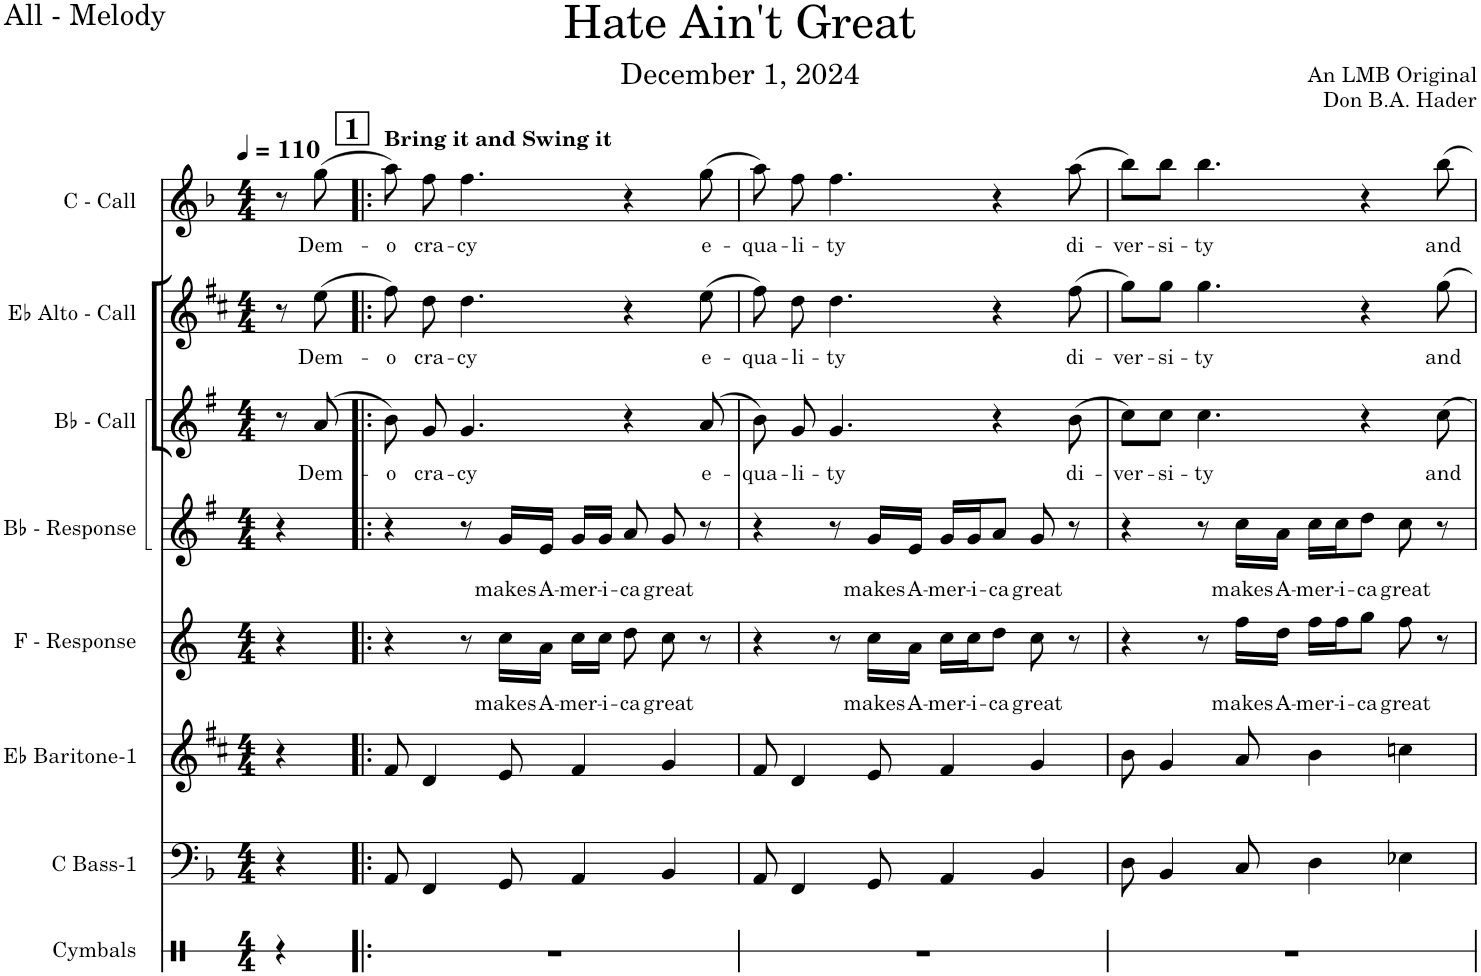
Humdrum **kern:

**kern	**kern	**kern	**kern	**text	**kern	**text	**kern	**text	**kern	**text	**kern	**text
*part8	*part7	*part6	*part5	*part5	*part4	*part4	*part3	*part3	*part2	*part2	*part1	*part1
*staff8	*staff7	*staff6	*staff5	*staff5	*staff4	*staff4	*staff3	*staff3	*staff2	*staff2	*staff1	*staff1
*I"Cymbals	*I"C Bass-1	*I"Eb Baritone-1	*I"F - Response	*	*I"Bb - Response	*	*I"Bb - Call	*	*I"Eb Alto - Call	*	*I"C - Call	*
*I'Cym.	*I'Bass-1	*I'Bari-1	*I'F (R)	*	*I'Bb (R)	*	*I'Bb (C)	*	*I'Alto (C)	*	*I'C (C)	*
*stria1	*	*	*	*	*	*	*	*	*	*	*	*
*clefX	*clefF4	*clefG2	*clefG2	*	*clefG2	*	*clefG2	*	*clefG2	*	*clefG2	*
*	*	*Trd12c21	*Trd4c7	*	*Trd1c2	*	*Trd8c14	*	*Trd5c9	*	*	*
*k[]	*k[b-]	*k[f#c#]	*k[]	*	*k[f#]	*	*k[f#]	*	*k[f#c#]	*	*k[b-]	*
*M4/4	*M4/4	*M4/4	*M4/4	*	*M4/4	*	*M4/4	*	*M4/4	*	*M4/4	*
*MM110	*MM110	*MM110	*MM110	*	*MM110	*	*MM110	*	*MM110	*	*MM110	*
=	=	=	=	=	=	=	=	=	=	=	=	=
4r	4r	4r	4r	.	4r	.	8r	.	8r	.	8r	.
!	!	!	!	!	!	!	!	!LO:LY:b	!	!LO:LY:b	!	!LO:LY:b
.	.	.	.	.	.	.	(8a/	Dem-	(8ee\	Dem-	(8gg\	Dem-
!!LO:REH:place=s1:a:B:cj:fs=14:t=1
=1!|:	=1!|:	=1!|:	=1!|:	=1!|:	=1!|:	=1!|:	=1!|:	=1!|:	=1!|:	=1!|:	=1!|:	=1!|:
!	!	!	!	!	!	!	!	!	!	!	!LO:TX:a:B:t=Bring it and Swing it	!
!	!	!	!	!	!	!	!	!LO:LY:b	!	!LO:LY:b	!	!LO:LY:b
1r	8AA/	8f#/	4r	.	4r	.	8b\)	-o	8ff#\)	-o	8aa\)	-o
!	!	!	!	!	!	!	!	!LO:LY:b	!	!LO:LY:b	!	!LO:LY:b
.	4FF/	4d/	.	.	.	.	8g/	-cra-	8dd\	-cra-	8ff\	-cra-
!	!	!	!	!	!	!	!	!LO:LY:b	!	!LO:LY:b	!	!LO:LY:b
.	.	.	8r	.	8r	.	4.g/	-cy	4.dd\	-cy	4.ff\	-cy
!	!	!	!	!LO:LY:b	!	!LO:LY:b	!	!	!	!	!	!
.	8GG/	8e/	16cc\LL	makes	16g/LL	makes	.	.	.	.	.	.
!	!	!	!	!LO:LY:b	!	!LO:LY:b	!	!	!	!	!	!
.	.	.	16a\JJ	A-	16e/JJ	A-	.	.	.	.	.	.
!	!	!	!	!LO:LY:b	!	!LO:LY:b	!	!	!	!	!	!
.	4AA/	4f#/	16cc\LL	-mer-	16g/LL	-mer-	.	.	.	.	.	.
!	!	!	!	!LO:LY:b	!	!LO:LY:b	!	!	!	!	!	!
.	.	.	16cc\JJ	-i-	16g/JJ	-i-	.	.	.	.	.	.
!	!	!	!	!LO:LY:b	!	!LO:LY:b	!	!	!	!	!	!
.	.	.	8dd\	-ca	8a/	-ca	4r	.	4r	.	4r	.
!	!	!	!	!LO:LY:b	!	!LO:LY:b	!	!	!	!	!	!
.	4BB-/	4g/	8cc\	great	8g/	great	.	.	.	.	.	.
!	!	!	!	!	!	!	!	!LO:LY:b	!	!LO:LY:b	!	!LO:LY:b
.	.	.	8r	.	8r	.	(8a/	e-	(8ee\	e-	(8gg\	e-
=2	=2	=2	=2	=2	=2	=2	=2	=2	=2	=2	=2	=2
!	!	!	!	!	!	!	!	!LO:LY:b	!	!LO:LY:b	!	!LO:LY:b
1r	8AA/	8f#/	4r	.	4r	.	8b\)	-qua-	8ff#\)	-qua-	8aa\)	-qua-
!	!	!	!	!	!	!	!	!LO:LY:b	!	!LO:LY:b	!	!LO:LY:b
.	4FF/	4d/	.	.	.	.	8g/	-li-	8dd\	-li-	8ff\	-li-
!	!	!	!	!	!	!	!	!LO:LY:b	!	!LO:LY:b	!	!LO:LY:b
.	.	.	8r	.	8r	.	4.g/	-ty	4.dd\	-ty	4.ff\	-ty
!	!	!	!	!LO:LY:b	!	!LO:LY:b	!	!	!	!	!	!
.	8GG/	8e/	16cc\LL	makes	16g/LL	makes	.	.	.	.	.	.
!	!	!	!	!LO:LY:b	!	!LO:LY:b	!	!	!	!	!	!
.	.	.	16a\JJ	A-	16e/JJ	A-	.	.	.	.	.	.
!	!	!	!	!LO:LY:b	!	!LO:LY:b	!	!	!	!	!	!
.	4AA/	4f#/	16cc\LL	-mer-	16g/LL	-mer-	.	.	.	.	.	.
!	!	!	!	!LO:LY:b	!	!LO:LY:b	!	!	!	!	!	!
.	.	.	16cc\J	-i-	16g/J	-i-	.	.	.	.	.	.
!	!	!	!	!LO:LY:b	!	!LO:LY:b	!	!	!	!	!	!
.	.	.	8dd\J	-ca	8a/J	-ca	4r	.	4r	.	4r	.
!	!	!	!	!LO:LY:b	!	!LO:LY:b	!	!	!	!	!	!
.	4BB-/	4g/	8cc\	great	8g/	great	.	.	.	.	.	.
!	!	!	!	!	!	!	!	!LO:LY:b	!	!LO:LY:b	!	!LO:LY:b
.	.	.	8r	.	8r	.	(8b\	di-	(8ff#\	di-	(8aa\	di-
=3	=3	=3	=3	=3	=3	=3	=3	=3	=3	=3	=3	=3
!	!	!	!	!	!	!	!	!LO:LY:b	!	!LO:LY:b	!	!LO:LY:b
1r	8D\	8b\	4r	.	4r	.	8cc\L)	-ver-	8gg\L)	-ver-	8bb-\L)	-ver-
!	!	!	!	!	!	!	!	!LO:LY:b	!	!LO:LY:b	!	!LO:LY:b
.	4BB-/	4g/	.	.	.	.	8cc\J	-si-	8gg\J	-si-	8bb-\J	-si-
!	!	!	!	!	!	!	!	!LO:LY:b	!	!LO:LY:b	!	!LO:LY:b
.	.	.	8r	.	8r	.	4.cc\	-ty	4.gg\	-ty	4.bb-\	-ty
!	!	!	!	!LO:LY:b	!	!LO:LY:b	!	!	!	!	!	!
.	8C/	8a/	16ff\LL	makes	16cc\LL	makes	.	.	.	.	.	.
!	!	!	!	!LO:LY:b	!	!LO:LY:b	!	!	!	!	!	!
.	.	.	16dd\JJ	A-	16a\JJ	A-	.	.	.	.	.	.
!	!	!	!	!LO:LY:b	!	!LO:LY:b	!	!	!	!	!	!
.	4D\	4b\	16ff\LL	-mer-	16cc\LL	-mer-	.	.	.	.	.	.
!	!	!	!	!LO:LY:b	!	!LO:LY:b	!	!	!	!	!	!
.	.	.	16ff\J	-i-	16cc\J	-i-	.	.	.	.	.	.
!	!	!	!	!LO:LY:b	!	!LO:LY:b	!	!	!	!	!	!
.	.	.	8gg\J	-ca	8dd\J	-ca	4r	.	4r	.	4r	.
!	!	!	!	!LO:LY:b	!	!LO:LY:b	!	!	!	!	!	!
.	4E-X\	4ccn\	8ff\	great	8cc\	great	.	.	.	.	.	.
!	!	!	!	!	!	!	!	!LO:LY:b	!	!LO:LY:b	!	!LO:LY:b
.	.	.	8r	.	8r	.	8cc\	and	8gg\	and	8bb-\	and
=	=	=	=	=	=	=	=	=	=	=	=	=
*-	*-	*-	*-	*-	*-	*-	*-	*-	*-	*-	*-	*-
